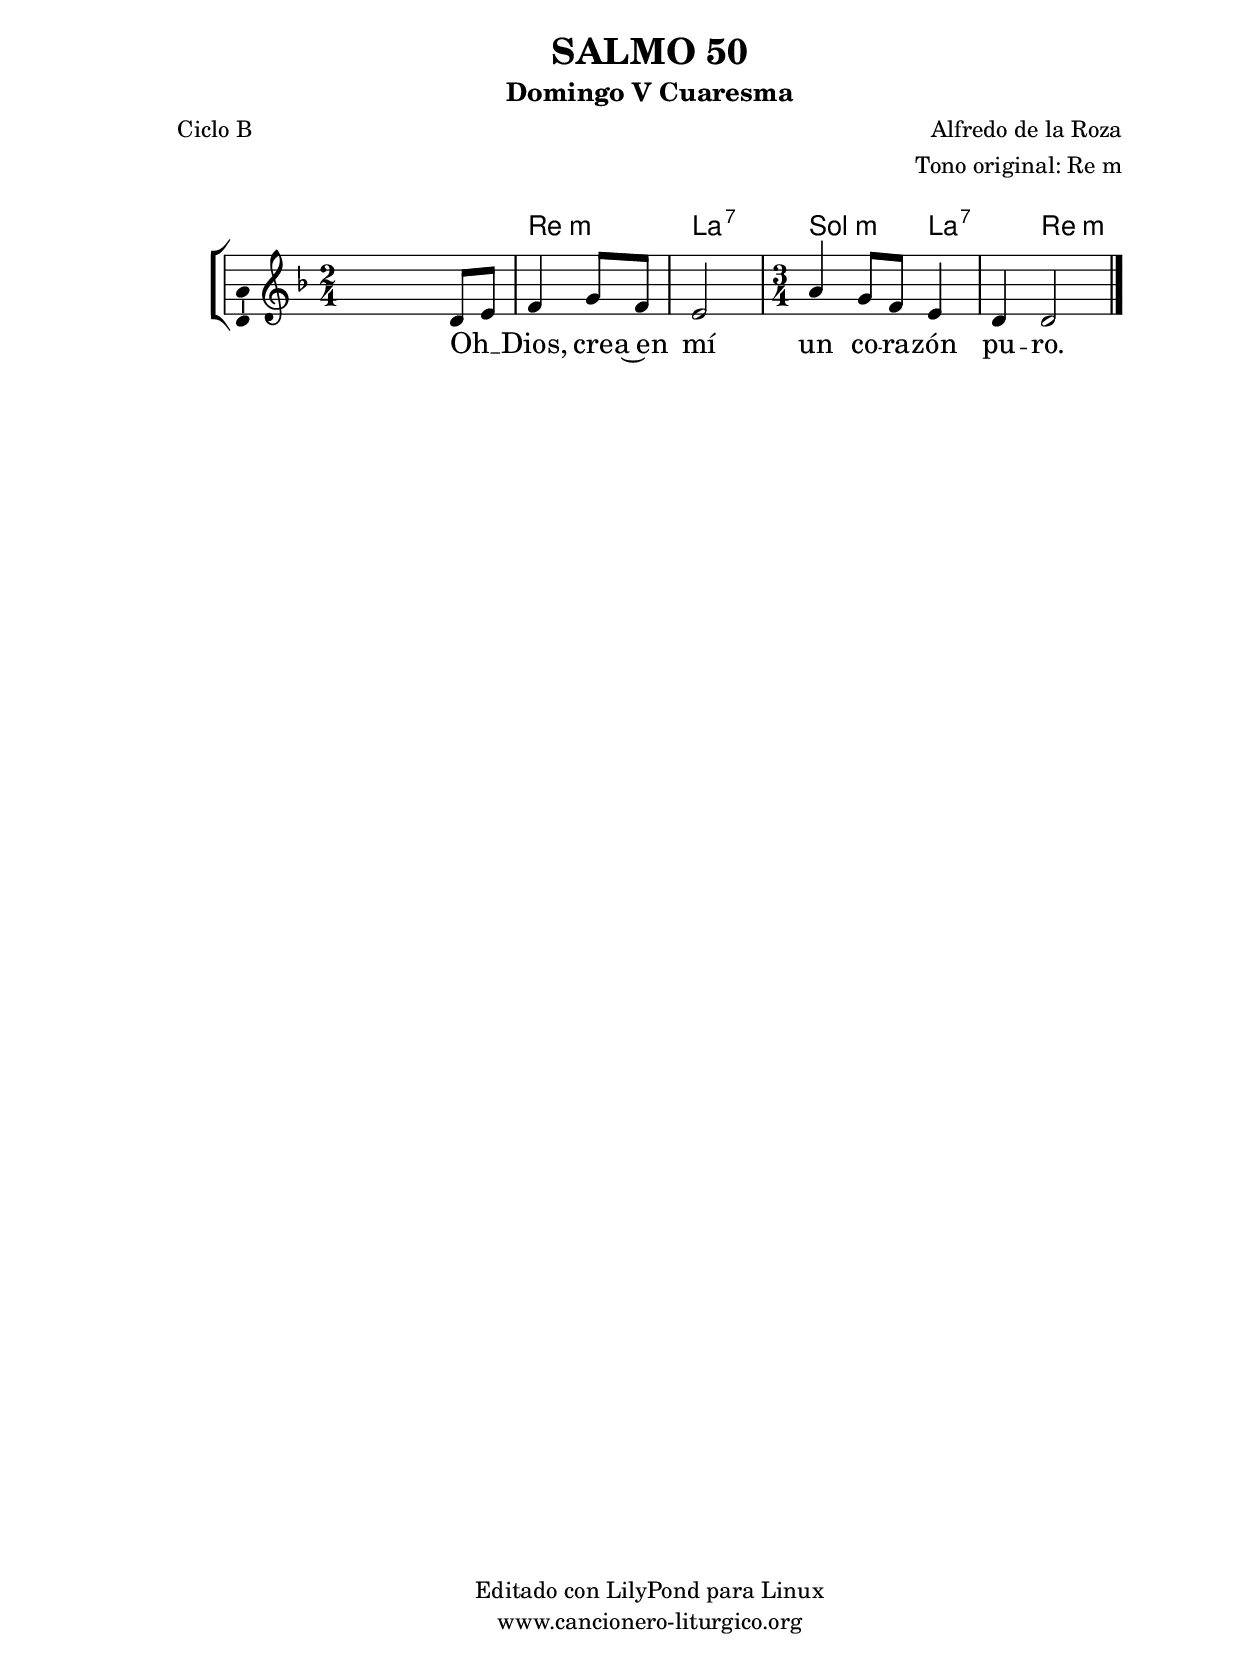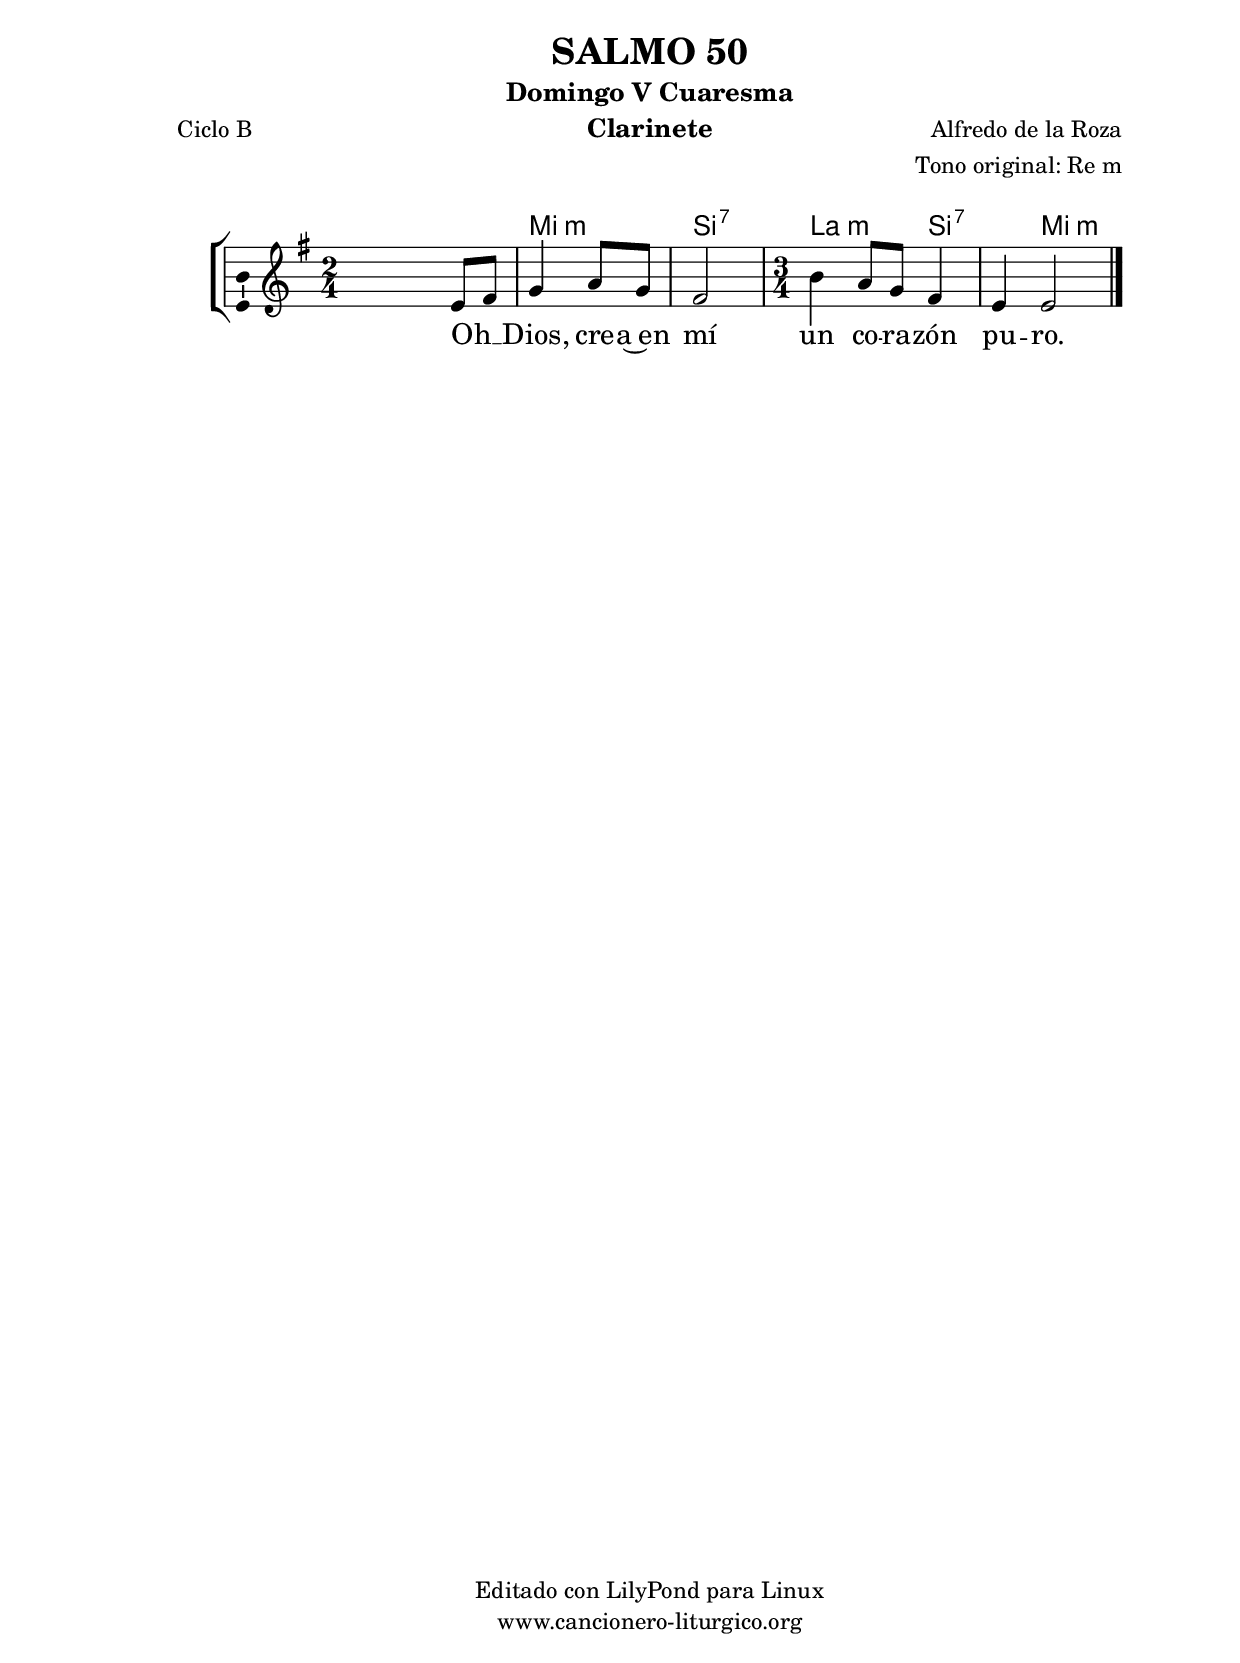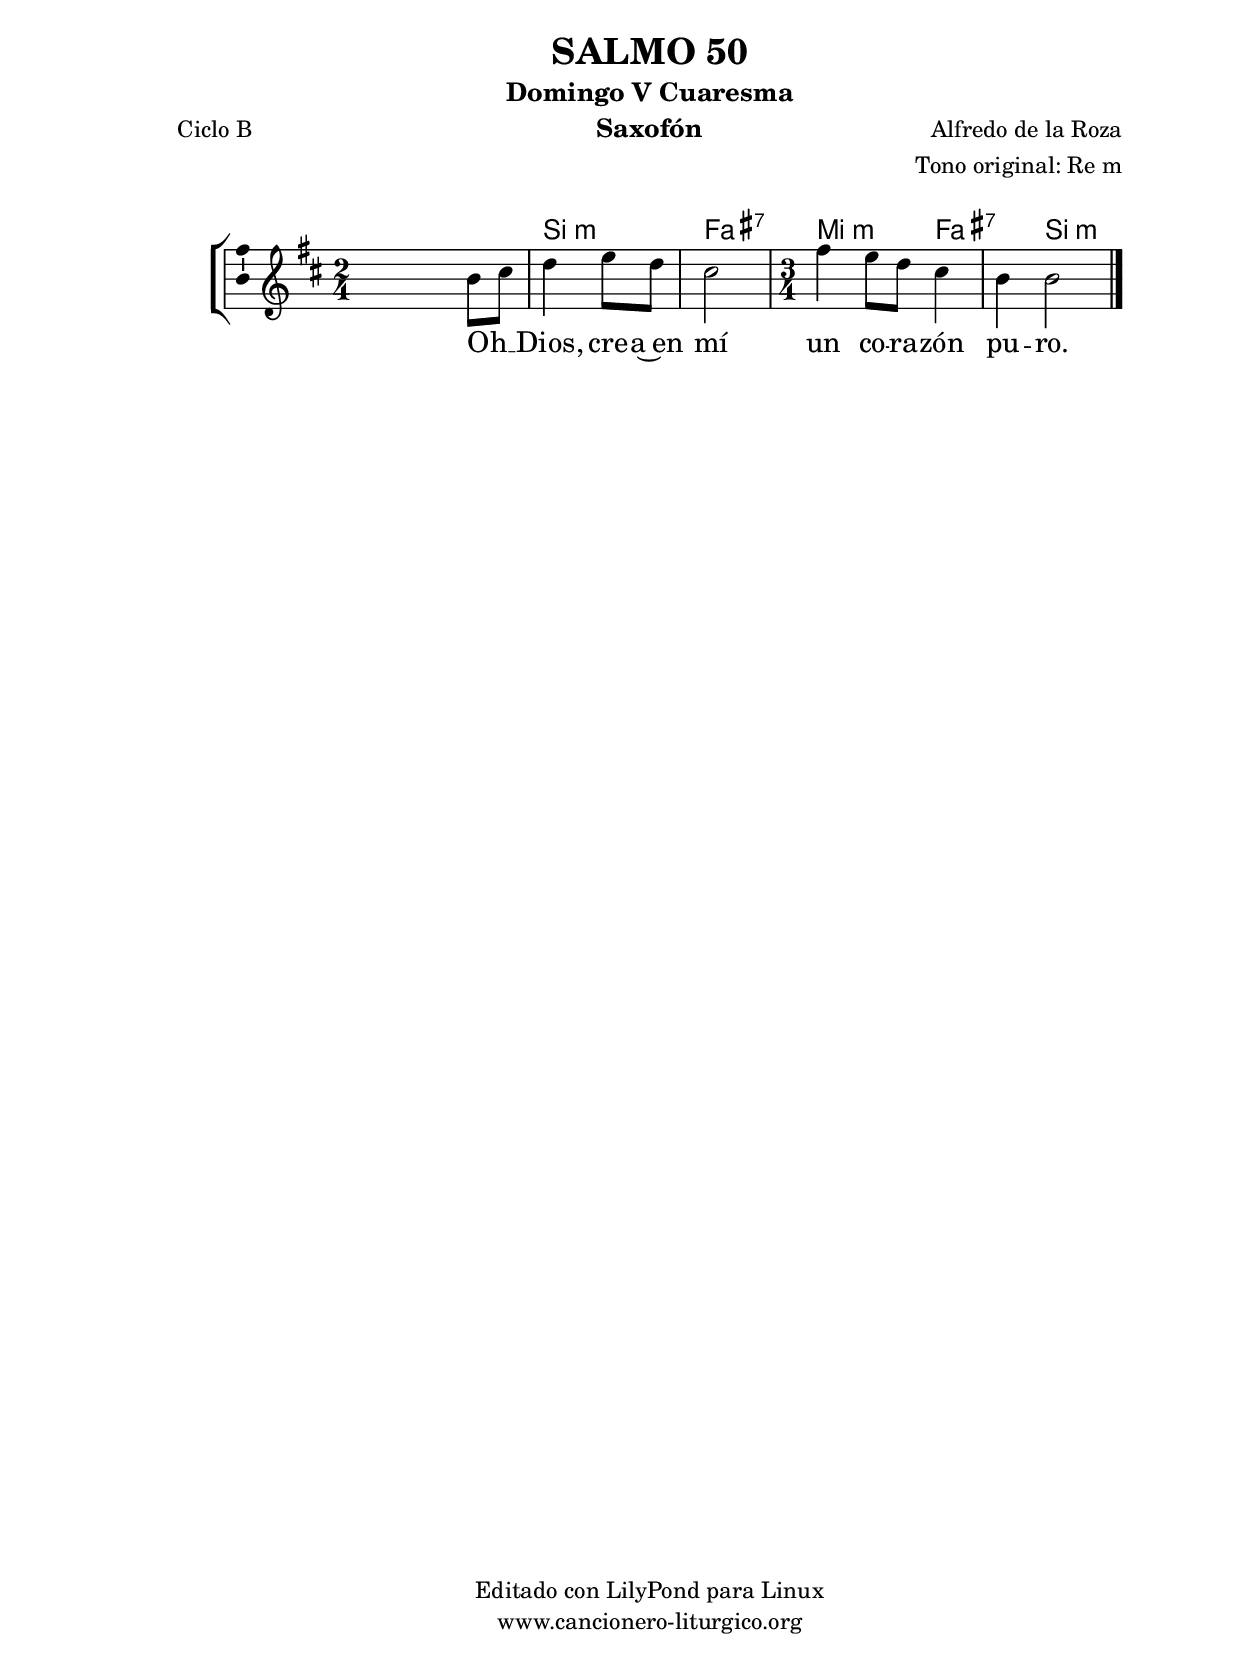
%
%para convertir .midi en .wav:
%timidity filename.midi -Ow -o finename.wav
%
%
%Para convertir de .wav a .mp3:
%lame -h -m j filename.wav
%
%
%para escuchar el midi:
%timidity nombrefichero.midi
%


%versión de lilypond para la que se ha escrito esta partitura:
\version "2.16.0"

	%Tamaño papel
	#(set-default-paper-size "a4")
	%Tamaño partitura
	#(set-global-staff-size 20)
	%No responde al pulsar sobre una nota
	#(ly:set-option 'point-and-click #f)

%parámetros del encabezamiento:
\header {
	title = "SALMO 50"
	subtitle = "Domingo V Cuaresma"
	composer = "Alfredo de la Roza"
	poet = "Ciclo B"
	meter = ""
	arranger = "Tono original: Re m"
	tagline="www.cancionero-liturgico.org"
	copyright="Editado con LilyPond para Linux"
	tiempo = "Cuaresma"
	usos = "Salmo"
	letra = "Oh Dios, crea en mí un corazón puro."
	}

%parámetros asociados al papel:
\paper  {
	oddHeaderMarkup = \markup {\fill-line { \on-the-fly #not-first-page \fromproperty #'header:title \on-the-fly #not-first-page \fromproperty #'header:composer }}
	evenHeaderMarkup = \markup {\fill-line { \fromproperty #'header:composer \fromproperty #'header:title }}
	#(set-paper-size "a4")
	print-page-number = ##f
	first-page-number = 1
	print-first-page-number = ##f
%	head-separation = 3.0 \cm
	top-margin = 2.0 \cm
	bottom-margin = 0.5\cm
%%%	bottom-margin = -1.0\cm
	left-margin = 3.0 \cm
	line-width = 16.0 \cm 
	indent = 8\mm
	interscoreline = 2.\mm
	between-system-space = 15\mm
%	para que las partituras no llenen la hoja:
	ragged-bottom = ##t
%	idem para la última hoja:
	ragged-last-bottom = ##f
%	para que las partituras llenen el ancho del papel:
	ragged-last = ##f
	after-title-space = 2.5 \cm
%page-count=1
%system-count=8

	%Flexible Vertical Spacing
%	markup-markup-spacing =
%	#'((basic-distance . 15) (minimum-distance . 15) (padding . 3))
	markup-system-spacing =
	#'((basic-distance . 15) (minimum-distance . 15) (padding . 3))
	system-system-spacing =
	#'((basic-distance . 15) (minimum-distance . 15) (padding . 3))
	score-system-spacing =
	#'((basic-distance . 15) (minimum-distance . 15) (padding . 5))
%	top-system-spacing = % header
%	#'((basic-distance . 8) (minimum-distance . 0) (padding . 3))
%	top-markup-spacing =
%	#'((basic-distance . 20) (minimum-distance . 20) (padding . 3))
	last-bottom-spacing = % footer
	#'((basic-distance . 5) (minimum-distance . 5) (padding . 3))
%	score-markup-spacing =
%	#'((basic-distance . 16) (minimum-distance . 13) (padding . 3))

	}


%parámetros que afectan a toda la partitura:
global =  {
	%clave de sol (G):
	\clef G
	%armadura:
%	\transpose f e
	\key d \minor
	\tempo 4=90
	\set Score.tempoHideNote = ##t
	}


acordes = {
	\italianChords
	\chordmode {
%	\transpose f e
{

s2
d2:m a:7 g:m a:7 d:m

	}
	}
}

melodia = 
%	\transpose f e
{
	\relative c'{

\time 2/4
s4 d8 e
f4 g8 f
e2
\time 3/4
a4 g8 f e4
d4 d2

	\bar "|."
	}
	}


texto = \lyricmode {
Oh __ _ Dios, cre -- a~en mí un co -- ra -- zón pu -- ro.
	}


acordesStaff = \context ChordNames = acordesStaff <<
	\set chordChanges = ##t
	\acordes
	>>


vozStaff = \context Voice = vozStaff
\with {\consists "Ambitus_engraver"}
<<
%	\set Staff.instrumentName = ""
%	\set Staff.shortInstrumentName = ""
%	\set Staff.midiInstrument = #"clarinet"
%	\set Staff.midiInstrument = #"cello"
%	\set Staff.midiInstrument = #"flute"
	\set Staff.midiInstrument = #"electric guitar (jazz)"
%	\set Staff.midiInstrument = #"english horn"
%	\set Staff.midiInstrument = #"violin"
%	\set Staff.midiInstrument = #"glockenspiel"
	\set Staff.midiMinimumVolume = #0.7
	\set Staff.midiMaximumVolume = #0.9
	\global
	\melodia
	>>


textoStaff = \context Lyrics = textoStaff <<
	\lyricsto vozStaff \texto
	>>

\book {
	\score {
		\context ChoirStaff {
			\override StaffGroup.SystemStartBracket #'collapse-height = #1
			\override Score.SystemStartBar #'collapse-height = #1
			<<
			\acordesStaff
			\vozStaff
			\textoStaff
			>>
			}
		\layout {
	    		\context {
				\Lyrics
				\override LyricText #'font-size = #2
				}
	   		 \context {
				\Score
				%fontSize = #3
				\override StaffSymbol #'staff-space = #(magstep +3)
				%\override Beam #'thickness = #0.55
				%\override SpacingSpanner #'spacing-increment = #1.0
				%\override Slur #'height-limit = #1.5
				}
			}
		}
	\score {
		\unfoldRepeats
		\context ChoirStaff {
			<<
			\acordesStaff
			\vozStaff
			>>
			}
		\midi {
	  		\context {
	  			\Score
				tempoWholesPerMinute = #(ly:make-moment 70 4)
				}
			}
		}
	}

%Partitura para clarinete
#(define output-suffix "C")
\book {
	\header{
		instrument = "Clarinete"
		}
	\score {
		\context ChoirStaff {
			\override StaffGroup.SystemStartBracket #'collapse-height = #1
			\override Score.SystemStartBar #'collapse-height = #1
\transpose c d
			<<
			\acordesStaff
			\vozStaff
			\textoStaff
			>>
			}
		\layout {
	    		\context {
				\Lyrics
				\override LyricText #'font-size = #2
				}
	   		 \context {
				\Score
				%fontSize = #3
				\override StaffSymbol #'staff-space = #(magstep +3)
				%\override Beam #'thickness = #0.55
				%\override SpacingSpanner #'spacing-increment = #1.0
				%\override Slur #'height-limit = #1.5
				}
			}
		}
	}

%Partitura para saxofón
#(define output-suffix "S")
\book {
	\header{
		instrument = "Saxofón"
		}
	\score {
		\context ChoirStaff {
			\override StaffGroup.SystemStartBracket #'collapse-height = #1
			\override Score.SystemStartBar #'collapse-height = #1
\transpose c a
			<<
			\acordesStaff
			\vozStaff
			\textoStaff
			>>
			}
		\layout {
	    		\context {
				\Lyrics
				\override LyricText #'font-size = #2
				}
	   		 \context {
				\Score
				%fontSize = #3
				\override StaffSymbol #'staff-space = #(magstep +3)
				%\override Beam #'thickness = #0.55
				%\override SpacingSpanner #'spacing-increment = #1.0
				%\override Slur #'height-limit = #1.5
				}
			}
		}
	}

